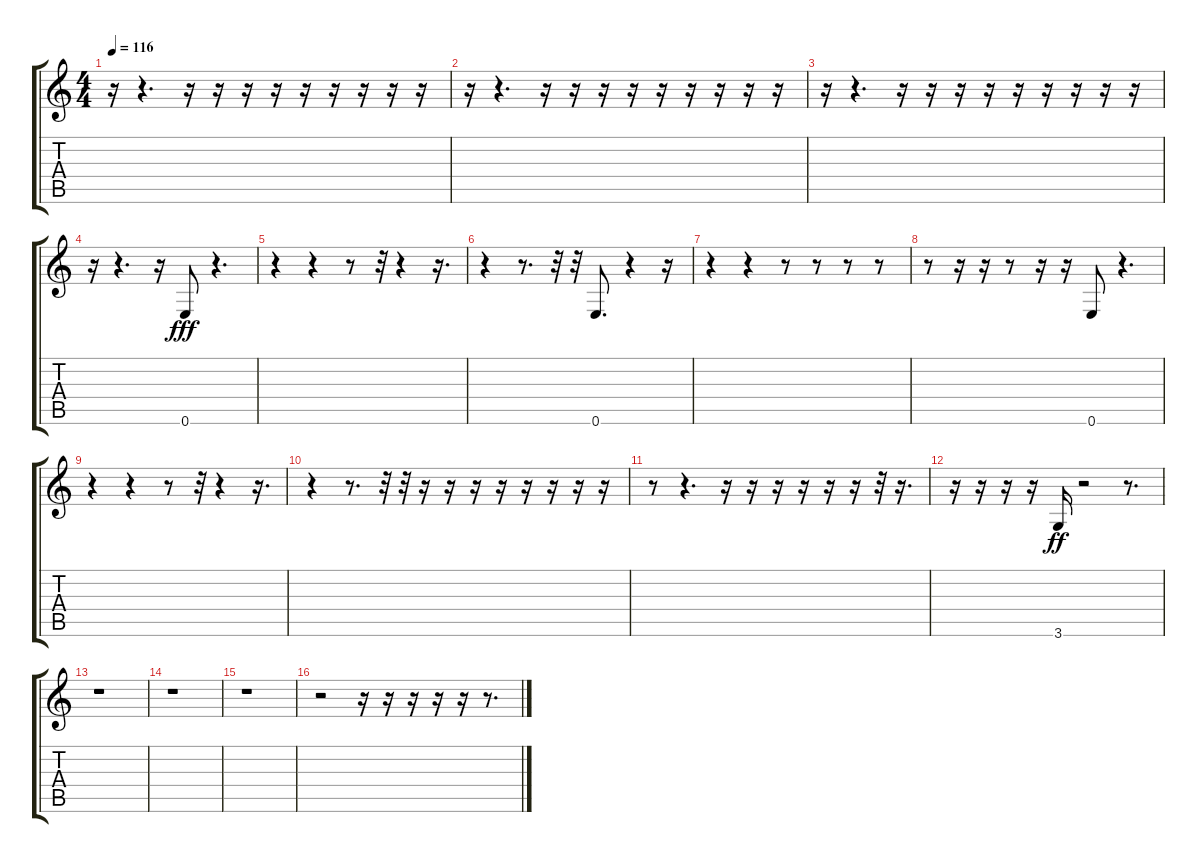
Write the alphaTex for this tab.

\track "" {instrument electricbassfinger}
\staff {score tabs}
\tuning (E4 B3 G3 D3 A2 E2) {hide}
\ts (4 4)
\tempo 116
\clef g2
\ks c
r.16{dy fff} r.4{d} r.16 r.16 r.16 r.16 r.16 r.16 r.16 r.16 r.16 |
r.16 r.4{d} r.16 r.16 r.16 r.16 r.16 r.16 r.16 r.16 r.16 |
r.16 r.4{d} r.16 r.16 r.16 r.16 r.16 r.16 r.16 r.16 r.16 |
r.16 r.4{d} r.16 0.6.8 r.4{d} |
r.4 r.4 r.8 r.32 r.4 r.16{d} |
r.4 r.8{d} r.32 r.32 0.6.8{d} r.4 r.16 |
r.4 r.4 r.8 r.8 r.8 r.8 |
r.8 r.16 r.16 r.8 r.16 r.16 0.6.8 r.4{d} |
r.4 r.4 r.8 r.32 r.4 r.16{d} |
r.4 r.8{d} r.32 r.32 r.16 r.16 r.16 r.16 r.16 r.16 r.16 r.16 |
r.8 r.4{d} r.16 r.16 r.16 r.16 r.16 r.16 r.32 r.16{d} |
r.16 r.16 r.16 r.16 3.6.16{dy ff} r.2 r.8{d} |
r.1 |
r.1 |
r.1 |
r.2 r.16 r.16 r.16 r.16 r.16 r.8{d}
